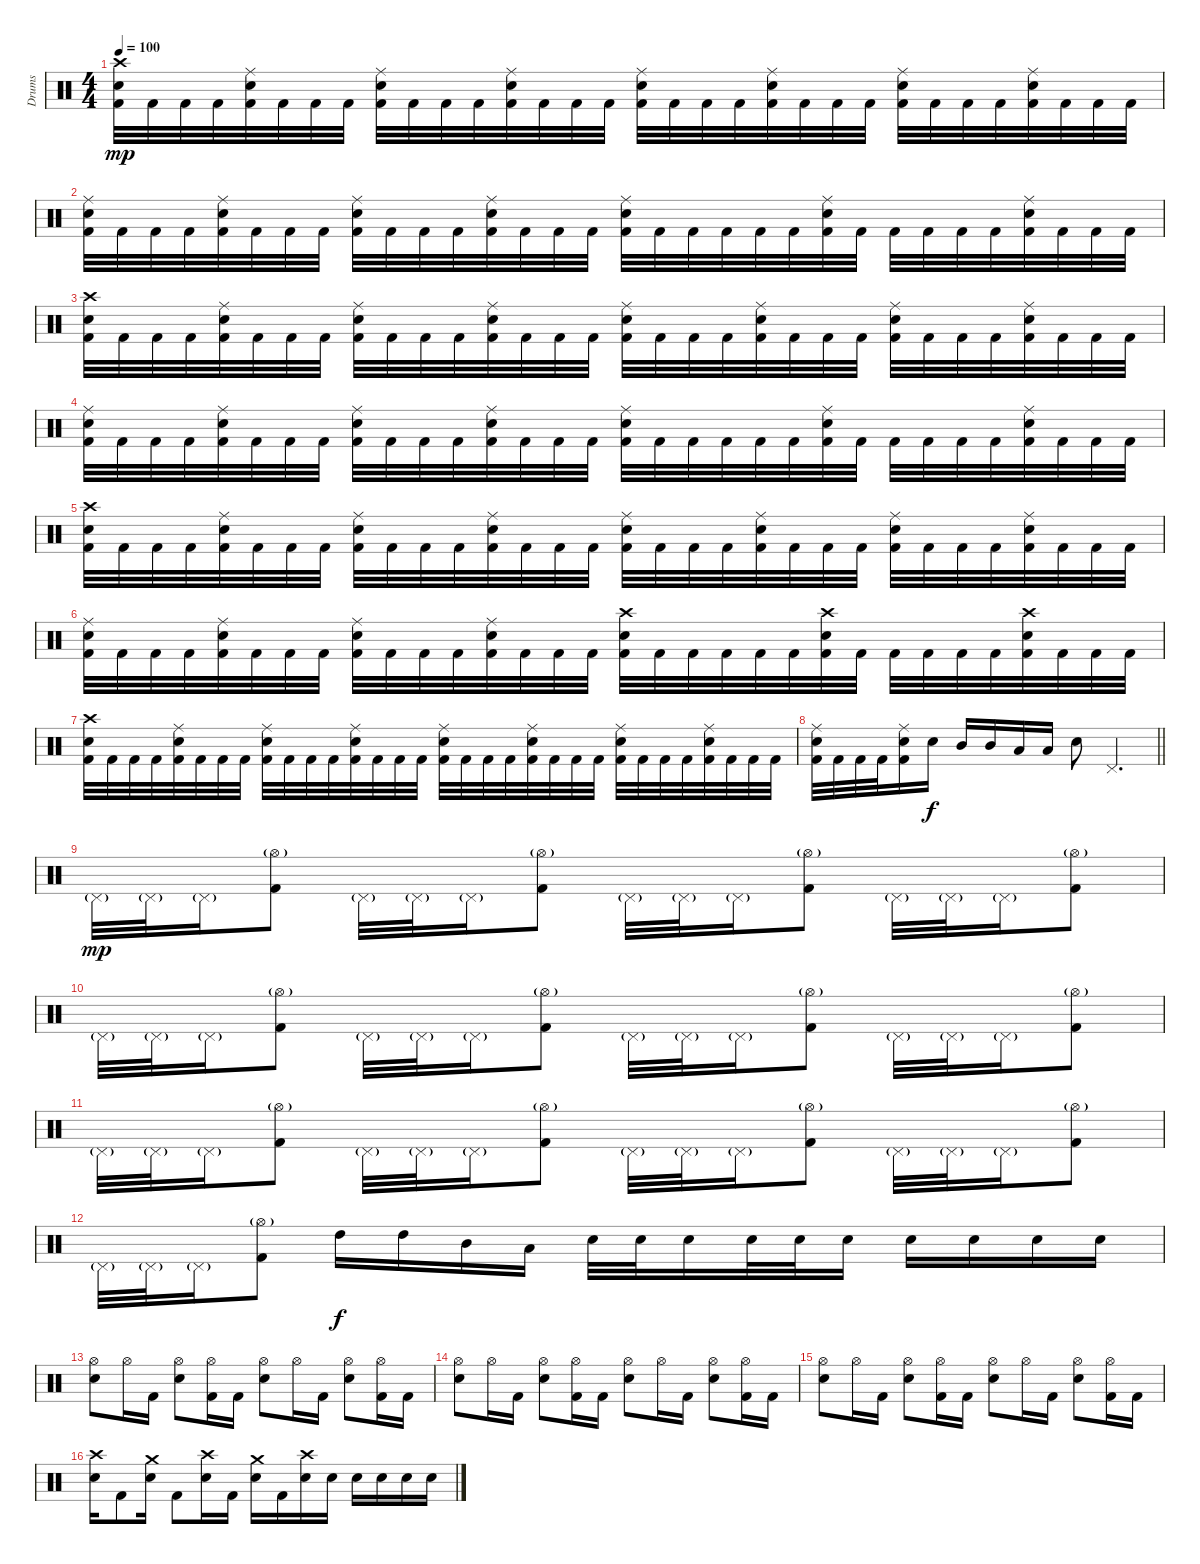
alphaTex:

\track ("Drums" "Drums") {instrument percussion}
\staff {score}
\articulation defaults
\ts (4 4)
\tempo 100
\clef neutral
\ks c
("Crash high (hit)" "Electric Snare (hit)" "Kick (hit) 2").32{dy mp} "Kick (hit) 2".32 "Kick (hit) 2".32 "Kick (hit) 2".32 ("Ride (middle)" "Electric Snare (hit)" "Kick (hit) 2").32 "Kick (hit) 2".32 "Kick (hit) 2".32 "Kick (hit) 2".32 ("Ride (middle)" "Electric Snare (hit)" "Kick (hit) 2").32 "Kick (hit) 2".32 "Kick (hit) 2".32 "Kick (hit) 2".32 ("Ride (middle)" "Electric Snare (hit)" "Kick (hit) 2").32 "Kick (hit) 2".32 "Kick (hit) 2".32 "Kick (hit) 2".32 ("Ride (middle)" "Electric Snare (hit)" "Kick (hit) 2").32 "Kick (hit) 2".32 "Kick (hit) 2".32 "Kick (hit) 2".32 ("Ride (middle)" "Electric Snare (hit)" "Kick (hit) 2").32 "Kick (hit) 2".32 "Kick (hit) 2".32 "Kick (hit) 2".32 ("Ride (middle)" "Electric Snare (hit)" "Kick (hit) 2").32 "Kick (hit) 2".32 "Kick (hit) 2".32 "Kick (hit) 2".32 ("Ride (middle)" "Electric Snare (hit)" "Kick (hit) 2").32 "Kick (hit) 2".32 "Kick (hit) 2".32 "Kick (hit) 2".32 |
("Ride (middle)" "Electric Snare (hit)" "Kick (hit) 2").32 "Kick (hit) 2".32 "Kick (hit) 2".32 "Kick (hit) 2".32 ("Ride (middle)" "Electric Snare (hit)" "Kick (hit) 2").32 "Kick (hit) 2".32 "Kick (hit) 2".32 "Kick (hit) 2".32 ("Ride (middle)" "Electric Snare (hit)" "Kick (hit) 2").32 "Kick (hit) 2".32 "Kick (hit) 2".32 "Kick (hit) 2".32 ("Ride (middle)" "Electric Snare (hit)" "Kick (hit) 2").32 "Kick (hit) 2".32 "Kick (hit) 2".32 "Kick (hit) 2".32 ("Ride (middle)" "Electric Snare (hit)" "Kick (hit) 2").32 "Kick (hit) 2".32 "Kick (hit) 2".32 "Kick (hit) 2".32 "Kick (hit) 2".32 "Kick (hit) 2".32 ("Ride (middle)" "Electric Snare (hit)" "Kick (hit) 2").32 "Kick (hit) 2".32 "Kick (hit) 2".32 "Kick (hit) 2".32 "Kick (hit) 2".32 "Kick (hit) 2".32 ("Ride (middle)" "Electric Snare (hit)" "Kick (hit) 2").32 "Kick (hit) 2".32 "Kick (hit) 2".32 "Kick (hit) 2".32 |
("Crash high (hit)" "Electric Snare (hit)" "Kick (hit) 2").32 "Kick (hit) 2".32 "Kick (hit) 2".32 "Kick (hit) 2".32 ("Ride (middle)" "Electric Snare (hit)" "Kick (hit) 2").32 "Kick (hit) 2".32 "Kick (hit) 2".32 "Kick (hit) 2".32 ("Ride (middle)" "Electric Snare (hit)" "Kick (hit) 2").32 "Kick (hit) 2".32 "Kick (hit) 2".32 "Kick (hit) 2".32 ("Ride (middle)" "Electric Snare (hit)" "Kick (hit) 2").32 "Kick (hit) 2".32 "Kick (hit) 2".32 "Kick (hit) 2".32 ("Ride (middle)" "Electric Snare (hit)" "Kick (hit) 2").32 "Kick (hit) 2".32 "Kick (hit) 2".32 "Kick (hit) 2".32 ("Ride (middle)" "Electric Snare (hit)" "Kick (hit) 2").32 "Kick (hit) 2".32 "Kick (hit) 2".32 "Kick (hit) 2".32 ("Ride (middle)" "Electric Snare (hit)" "Kick (hit) 2").32 "Kick (hit) 2".32 "Kick (hit) 2".32 "Kick (hit) 2".32 ("Ride (middle)" "Electric Snare (hit)" "Kick (hit) 2").32 "Kick (hit) 2".32 "Kick (hit) 2".32 "Kick (hit) 2".32 |
("Ride (middle)" "Electric Snare (hit)" "Kick (hit) 2").32 "Kick (hit) 2".32 "Kick (hit) 2".32 "Kick (hit) 2".32 ("Ride (middle)" "Electric Snare (hit)" "Kick (hit) 2").32 "Kick (hit) 2".32 "Kick (hit) 2".32 "Kick (hit) 2".32 ("Ride (middle)" "Electric Snare (hit)" "Kick (hit) 2").32 "Kick (hit) 2".32 "Kick (hit) 2".32 "Kick (hit) 2".32 ("Ride (middle)" "Electric Snare (hit)" "Kick (hit) 2").32 "Kick (hit) 2".32 "Kick (hit) 2".32 "Kick (hit) 2".32 ("Ride (middle)" "Electric Snare (hit)" "Kick (hit) 2").32 "Kick (hit) 2".32 "Kick (hit) 2".32 "Kick (hit) 2".32 "Kick (hit) 2".32 "Kick (hit) 2".32 ("Ride (middle)" "Electric Snare (hit)" "Kick (hit) 2").32 "Kick (hit) 2".32 "Kick (hit) 2".32 "Kick (hit) 2".32 "Kick (hit) 2".32 "Kick (hit) 2".32 ("Ride (middle)" "Electric Snare (hit)" "Kick (hit) 2").32 "Kick (hit) 2".32 "Kick (hit) 2".32 "Kick (hit) 2".32 |
("Crash high (hit)" "Electric Snare (hit)" "Kick (hit) 2").32 "Kick (hit) 2".32 "Kick (hit) 2".32 "Kick (hit) 2".32 ("Ride (middle)" "Electric Snare (hit)" "Kick (hit) 2").32 "Kick (hit) 2".32 "Kick (hit) 2".32 "Kick (hit) 2".32 ("Ride (middle)" "Electric Snare (hit)" "Kick (hit) 2").32 "Kick (hit) 2".32 "Kick (hit) 2".32 "Kick (hit) 2".32 ("Ride (middle)" "Electric Snare (hit)" "Kick (hit) 2").32 "Kick (hit) 2".32 "Kick (hit) 2".32 "Kick (hit) 2".32 ("Ride (middle)" "Electric Snare (hit)" "Kick (hit) 2").32 "Kick (hit) 2".32 "Kick (hit) 2".32 "Kick (hit) 2".32 ("Ride (middle)" "Electric Snare (hit)" "Kick (hit) 2").32 "Kick (hit) 2".32 "Kick (hit) 2".32 "Kick (hit) 2".32 ("Ride (middle)" "Electric Snare (hit)" "Kick (hit) 2").32 "Kick (hit) 2".32 "Kick (hit) 2".32 "Kick (hit) 2".32 ("Ride (middle)" "Electric Snare (hit)" "Kick (hit) 2").32 "Kick (hit) 2".32 "Kick (hit) 2".32 "Kick (hit) 2".32 |
("Ride (middle)" "Electric Snare (hit)" "Kick (hit) 2").32 "Kick (hit) 2".32 "Kick (hit) 2".32 "Kick (hit) 2".32 ("Ride (middle)" "Electric Snare (hit)" "Kick (hit) 2").32 "Kick (hit) 2".32 "Kick (hit) 2".32 "Kick (hit) 2".32 ("Ride (middle)" "Electric Snare (hit)" "Kick (hit) 2").32 "Kick (hit) 2".32 "Kick (hit) 2".32 "Kick (hit) 2".32 ("Ride (middle)" "Electric Snare (hit)" "Kick (hit) 2").32 "Kick (hit) 2".32 "Kick (hit) 2".32 "Kick (hit) 2".32 ("Crash high (hit)" "Electric Snare (hit)" "Kick (hit) 2").32 "Kick (hit) 2".32 "Kick (hit) 2".32 "Kick (hit) 2".32 "Kick (hit) 2".32 "Kick (hit) 2".32 ("Crash high (hit)" "Electric Snare (hit)" "Kick (hit) 2").32 "Kick (hit) 2".32 "Kick (hit) 2".32 "Kick (hit) 2".32 "Kick (hit) 2".32 "Kick (hit) 2".32 ("Crash high (hit)" "Electric Snare (hit)" "Kick (hit) 2").32 "Kick (hit) 2".32 "Kick (hit) 2".32 "Kick (hit) 2".32 |
("Crash high (hit)" "Electric Snare (hit)" "Kick (hit) 2").32 "Kick (hit) 2".32 "Kick (hit) 2".32 "Kick (hit) 2".32 ("Ride (middle)" "Electric Snare (hit)" "Kick (hit) 2").32 "Kick (hit) 2".32 "Kick (hit) 2".32 "Kick (hit) 2".32 ("Ride (middle)" "Electric Snare (hit)" "Kick (hit) 2").32 "Kick (hit) 2".32 "Kick (hit) 2".32 "Kick (hit) 2".32 ("Ride (middle)" "Electric Snare (hit)" "Kick (hit) 2").32 "Kick (hit) 2".32 "Kick (hit) 2".32 "Kick (hit) 2".32 ("Ride (middle)" "Electric Snare (hit)" "Kick (hit) 2").32 "Kick (hit) 2".32 "Kick (hit) 2".32 "Kick (hit) 2".32 ("Ride (middle)" "Electric Snare (hit)" "Kick (hit) 2").32 "Kick (hit) 2".32 "Kick (hit) 2".32 "Kick (hit) 2".32 ("Ride (middle)" "Electric Snare (hit)" "Kick (hit) 2").32 "Kick (hit) 2".32 "Kick (hit) 2".32 "Kick (hit) 2".32 ("Ride (middle)" "Electric Snare (hit)" "Kick (hit) 2").32 "Kick (hit) 2".32 "Kick (hit) 2".32 "Kick (hit) 2".32 |
\barLineRight lightlight
("Ride (middle)" "Electric Snare (hit)" "Kick (hit) 2").32 "Kick (hit) 2".32 "Kick (hit) 2".32 "Kick (hit) 2".32 ("Ride (middle)" "Electric Snare (hit)" "Kick (hit) 2").16 "Electric Snare (hit)".16{dy f} "Mid Tom (hit)".16 "Mid Tom (hit)".16 "Low Tom (hit)".16 "Low Tom (hit)".16 "Electric Snare (hit)".8 "Pedal Hi-Hat (hit)".4{d} |
"Pedal Hi-Hat (hit)"{g}.32{dy mp} "Pedal Hi-Hat (hit)"{g}.32 "Pedal Hi-Hat (hit)"{g}.16 ("Hi-Hat (open)"{g} "Kick (hit) 2").8 "Pedal Hi-Hat (hit)"{g}.32 "Pedal Hi-Hat (hit)"{g}.32 "Pedal Hi-Hat (hit)"{g}.16 ("Hi-Hat (open)"{g} "Kick (hit) 2").8 "Pedal Hi-Hat (hit)"{g}.32 "Pedal Hi-Hat (hit)"{g}.32 "Pedal Hi-Hat (hit)"{g}.16 ("Hi-Hat (open)"{g} "Kick (hit) 2").8 "Pedal Hi-Hat (hit)"{g}.32 "Pedal Hi-Hat (hit)"{g}.32 "Pedal Hi-Hat (hit)"{g}.16 ("Hi-Hat (open)"{g} "Kick (hit) 2").8 |
"Pedal Hi-Hat (hit)"{g}.32 "Pedal Hi-Hat (hit)"{g}.32 "Pedal Hi-Hat (hit)"{g}.16 ("Hi-Hat (open)"{g} "Kick (hit) 2").8 "Pedal Hi-Hat (hit)"{g}.32 "Pedal Hi-Hat (hit)"{g}.32 "Pedal Hi-Hat (hit)"{g}.16 ("Hi-Hat (open)"{g} "Kick (hit) 2").8 "Pedal Hi-Hat (hit)"{g}.32 "Pedal Hi-Hat (hit)"{g}.32 "Pedal Hi-Hat (hit)"{g}.16 ("Hi-Hat (open)"{g} "Kick (hit) 2").8 "Pedal Hi-Hat (hit)"{g}.32 "Pedal Hi-Hat (hit)"{g}.32 "Pedal Hi-Hat (hit)"{g}.16 ("Hi-Hat (open)"{g} "Kick (hit) 2").8 |
"Pedal Hi-Hat (hit)"{g}.32 "Pedal Hi-Hat (hit)"{g}.32 "Pedal Hi-Hat (hit)"{g}.16 ("Hi-Hat (open)"{g} "Kick (hit) 2").8 "Pedal Hi-Hat (hit)"{g}.32 "Pedal Hi-Hat (hit)"{g}.32 "Pedal Hi-Hat (hit)"{g}.16 ("Hi-Hat (open)"{g} "Kick (hit) 2").8 "Pedal Hi-Hat (hit)"{g}.32 "Pedal Hi-Hat (hit)"{g}.32 "Pedal Hi-Hat (hit)"{g}.16 ("Hi-Hat (open)"{g} "Kick (hit) 2").8 "Pedal Hi-Hat (hit)"{g}.32 "Pedal Hi-Hat (hit)"{g}.32 "Pedal Hi-Hat (hit)"{g}.16 ("Hi-Hat (open)"{g} "Kick (hit) 2").8 |
"Pedal Hi-Hat (hit)"{g}.32 "Pedal Hi-Hat (hit)"{g}.32 "Pedal Hi-Hat (hit)"{g}.16 ("Hi-Hat (open)"{g} "Kick (hit) 2").8 "High Tom (hit)".16{dy f} "High Tom (hit)".16 "Mid Tom (hit)".16 "Low Tom (hit)".16 "Electric Snare (hit)".32 "Electric Snare (hit)".32 "Electric Snare (hit)".16 "Electric Snare (hit)".32 "Electric Snare (hit)".32 "Electric Snare (hit)".16 "Electric Snare (hit)".16 "Electric Snare (hit)".16 "Electric Snare (hit)".16 "Electric Snare (hit)".16 |
("Hi-Hat (open)" "Electric Snare (hit)").8 "Hi-Hat (open)".16 "Kick (hit) 2".16 ("Hi-Hat (open)" "Electric Snare (hit)").8 ("Hi-Hat (open)" "Kick (hit) 2").16 "Kick (hit) 2".16 ("Hi-Hat (open)" "Electric Snare (hit)").8 "Hi-Hat (open)".16 "Kick (hit) 2".16 ("Hi-Hat (open)" "Electric Snare (hit)").8 ("Hi-Hat (open)" "Kick (hit) 2").16 "Kick (hit) 2".16 |
("Hi-Hat (open)" "Electric Snare (hit)").8 "Hi-Hat (open)".16 "Kick (hit) 2".16 ("Hi-Hat (open)" "Electric Snare (hit)").8 ("Hi-Hat (open)" "Kick (hit) 2").16 "Kick (hit) 2".16 ("Hi-Hat (open)" "Electric Snare (hit)").8 "Hi-Hat (open)".16 "Kick (hit) 2".16 ("Hi-Hat (open)" "Electric Snare (hit)").8 ("Hi-Hat (open)" "Kick (hit) 2").16 "Kick (hit) 2".16 |
("Hi-Hat (open)" "Electric Snare (hit)").8 "Hi-Hat (open)".16 "Kick (hit) 2".16 ("Hi-Hat (open)" "Electric Snare (hit)").8 ("Hi-Hat (open)" "Kick (hit) 2").16 "Kick (hit) 2".16 ("Hi-Hat (open)" "Electric Snare (hit)").8 "Hi-Hat (open)".16 "Kick (hit) 2".16 ("Hi-Hat (open)" "Electric Snare (hit)").8 ("Hi-Hat (open)" "Kick (hit) 2").16 "Kick (hit) 2".16 |
("Crash high (hit)" "Electric Snare (hit)").16 "Kick (hit) 2".8 ("Crash medium (hit)" "Electric Snare (hit)").16 "Kick (hit) 2".8 ("Crash high (hit)" "Electric Snare (hit)").16 "Kick (hit) 2".16 ("Crash medium (hit)" "Electric Snare (hit)").16 "Kick (hit) 2".16 ("Crash high (hit)" "Electric Snare (hit)").16 "Electric Snare (hit)".16 "Electric Snare (hit)".16 "Electric Snare (hit)".16 "Electric Snare (hit)".16 "Electric Snare (hit)".16
